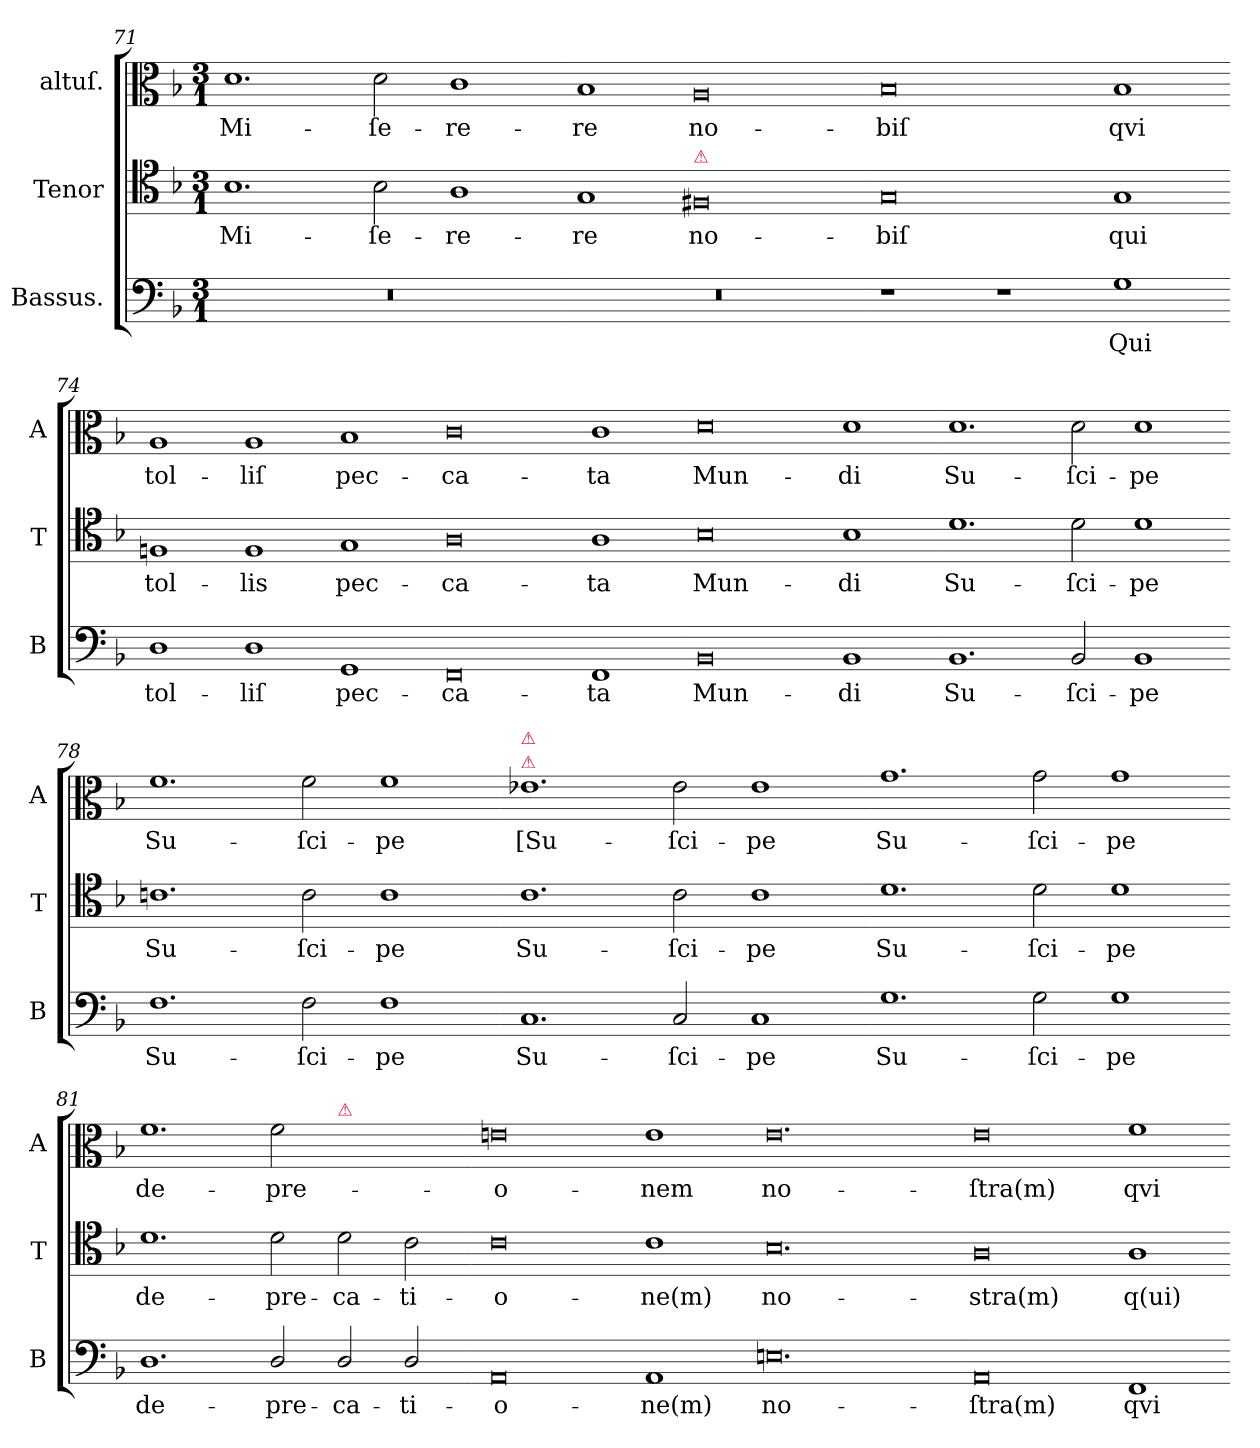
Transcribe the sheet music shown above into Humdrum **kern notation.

**kern	**text	**kern	**text	**kern	**text
*part3	*part3	*part2	*part2	*part1	*part1
*staff3	*staff3	*staff2	*staff2	*staff1	*staff1
*I"Bassus.	*	*I"Tenor	*	*I"altuſ.	*
*I'B	*	*I'T	*	*I'A	*
*clefF4	*	*clefC4	*	*clefC3	*
*k[b-]	*	*k[b-]	*	*k[b-]	*
*M3/1	*	*M3/1	*	*M3/1	*
=71	=71	=71	=71	=71	=71
!	!	!	!LO:LY:i	!	!
0.r	.	1.B-	Mi-	1.d	Mi-
!	!	!	!LO:LY:i	!	!
.	.	2B-\	-ſe-	2d\	-ſe-
!	!	!	!LO:LY:i	!	!
.	.	1A	-re-	1c	-re-
=72-	=72-	=72-	=72-	=72-	=72-
!	!	!	!LO:LY:i	!	!
0.r	.	1G	-re	1B-	-re
!	!	!LO:TX:a:color=crimson:t=⚠	!	!	!
.	.	0F#X	no-	0A	no-
=73-	=73-	=73-	=73-	=73-	=73-
1r	.	0G	-biſ	0B-	-biſ
1r	.	.	.	.	.
1G	Qui	1G	qui	1B-	qvi
=74-	=74-	=74-	=74-	=74-	=74-
1D	tol-	1Fn	tol-	1A	tol-
1D	-liſ	1F	-lis	1A	-liſ
1GG	pec-	1G	pec-	1B-	pec-
=75-	=75-	=75-	=75-	=75-	=75-
0FF	-ca-	0A	-ca-	0c	-ca-
1FF	-ta	1A	-ta	1c	-ta
=76-	=76-	=76-	=76-	=76-	=76-
0BB-	Mun-	0B-	Mun-	0d	Mun-
1BB-	-di	1B-	-di	1d	-di
=77-	=77-	=77-	=77-	=77-	=77-
1.BB-	Su-	1.d	Su-	1.d	Su-
2BB-/	-ſci-	2d\	-ſci-	2d\	-ſci-
1BB-	-pe	1d	-pe	1d	-pe
=78-	=78-	=78-	=78-	=78-	=78-
!	!LO:LY:i	!	!LO:LY:i	!	!
1.F	Su-	1.cn	Su-	1.f	Su-
!	!LO:LY:i	!	!LO:LY:i	!	!
2F\	-ſci-	2c\	-ſci-	2f\	-ſci-
!	!LO:LY:i	!	!LO:LY:i	!	!
1F	-pe	1c	-pe	1f	-pe
=79-	=79-	=79-	=79-	=79-	=79-
!	!	!	!	!LO:TX:a:color=crimson:t=⚠	!
!	!	!	!	!LO:TX:a:color=crimson:t=⚠	!
!	!LO:LY:i	!	!LO:LY:i	!	!
1.C	Su-	1.c	Su-	1.e-X	[Su-
!	!LO:LY:i	!	!LO:LY:i	!	!
2C/	-ſci-	2c\	-ſci-	2e-\	-ſci-
!	!LO:LY:i	!	!LO:LY:i	!	!
1C	-pe	1c	-pe	1e-	-pe
=80-	=80-	=80-	=80-	=80-	=80-
!	!LO:LY:i	!	!LO:LY:i	!	!
1.G	Su-	1.d	Su-	1.g	Su-
!	!LO:LY:i	!	!LO:LY:i	!	!
2G\	-ſci-	2d\	-ſci-	2g\	-ſci-
!	!LO:LY:i	!	!LO:LY:i	!	!
1G	-pe	1d	-pe	1g	-pe
=81-	=81-	=81-	=81-	=81-	=81-
1.D	de-	1.d	de-	1.f	de-
2D/	-pre-	2d\	-pre-	2f\	-pre-
!	!	!	!	!LO:TX:a:color=crimson:t=⚠	!
2D/	-ca-	2d\	-ca-	2f\yy	-ca-
2D/	-ti-	2c\	-ti-	2f\yy	-ti]-
=82-	=82-	=82-	=82-	=82-	=82-
0AA	-o-	0c	-o-	0en	-o-
1AA	-ne(m)	1c	-ne(m)	1e	-nem
=83-	=83-	=83-	=83-	=83-	=83-
0.En	no-	0.B-	no-	0.e	no-
=84-	=84-	=84-	=84-	=84-	=84-
0AA	-ſtra(m)	0A	-stra(m)	0e	-ſtra(m)
1FF	qvi	1A	q(ui)	1f	qvi
=-	=-	=-	=-	=-	=-
*-	*-	*-	*-	*-	*-
